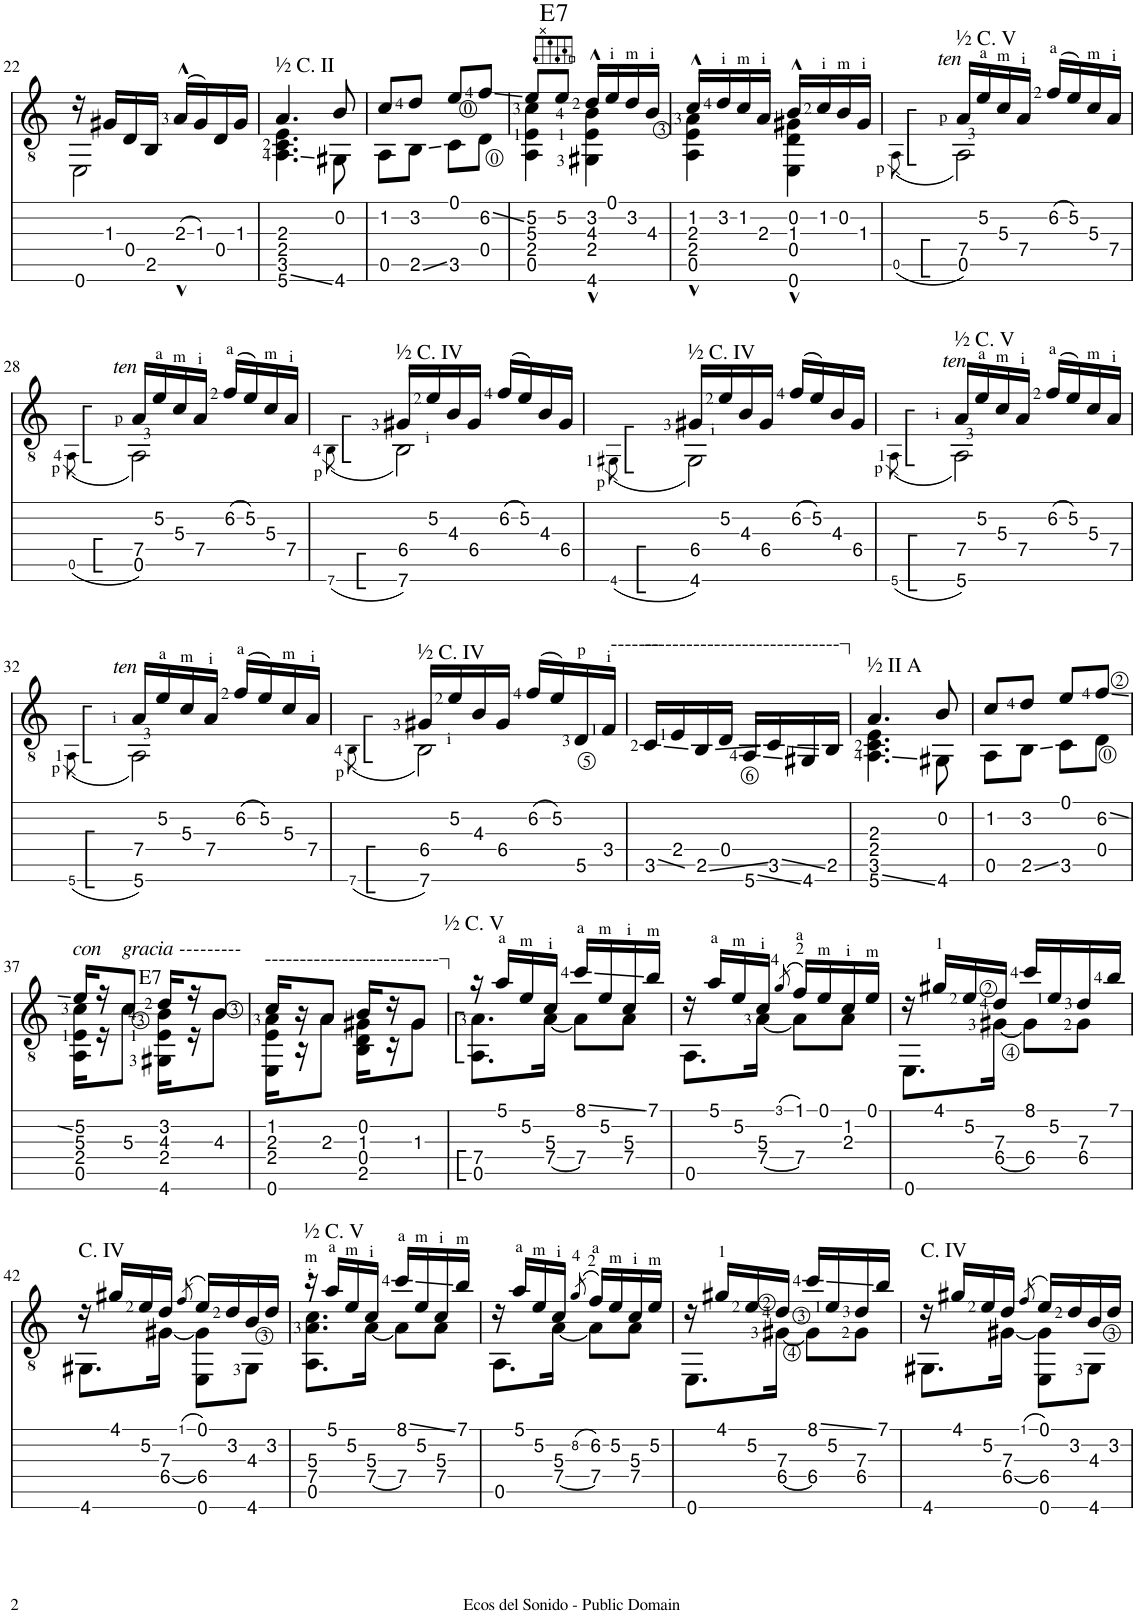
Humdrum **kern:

**kern	**kern	**harte
*part1	*part1	*part1
*staff2	*staff1	*
*I"Guitar	*	*
*I'Guit.	*	*
!!LO:PB:g=z
*	*clefGv2	*
*k[]	*k[]	*
*M2/4	*M2/4	*
=22	=22	=22
*^	*^	*
16r	2EE	16r	2EE\	.
16G#LL	.	16G#X/LL	.	.
16D	.	16D/	.	.
16BBJJ	.	16BB/JJ	.	.
16A^^LL	.	(16A^^/LL	.	.
16G#J	.	16G#/)	.	.
16DL	.	16D/	.	.
16G#JJ	.	16G#/JJ	.	.
=23	=23	=23	=23	=23
!	!	!LO:TX:a:t=½ C. II	!	!
4.A	4.AA 4.C 4.E	4.A/	4.AA\ 4.C\ 4.E\	.
8B	8GG#	8B/	8GG#X\	.
=24	=24	=24	=24	=24
8cL	8AAL	8c/L	8AA\L	.
8dJ	8BBJ	8d/J	8BB\J	.
8eL	8CL	8e/L	8C\L	.
8fJ	8DJ	8f/J	8D\J	.
=25	=25	=25	=25	=25
8eL	4AA 4E 4c	8e/L	4AA\ 4E\ 4c\	.
8eJ	.	8e/J	.	.
!	!	!	!	!LO:H:kt=7
16d^^LL	4GG# 4E 4B	16d^^/LL	4GG#X\ 4E\ 4B\	E:7
16eJ	.	16e/	.	.
16dL	.	16d/	.	.
16BJJ	.	16B/JJ	.	.
=26	=26	=26	=26	=26
16c^^LL	4AA 4E 4A	16c^^/LL	4AA\ 4E\ 4A\	.
16dJ	.	16d/	.	.
16cL	.	16c/	.	.
16AJJ	.	16A/JJ	.	.
16B^^LL	4EE 4D 4G#	16B^^/LL	4EE\ 4D\ 4G#X\	.
16cJ	.	16c/	.	.
16BL	.	16B/	.	.
16G#JJ	.	16G#/JJ	.	.
=27	=27	=27	=27	=27
.	qAA	.	(8qAA\	.
!	!	!LO:TX:a:t=½ C. V	!	!
!	!	!LO:TX:a:i:t=ten	!	!
16ALL	2AA	16A/LL	2AA\)	.
16eJ	.	16e/	.	.
16cL	.	16c/	.	.
16AJJ	.	16A/JJ	.	.
16fLL	.	(16f/LL	.	.
16eJ	.	16e/)	.	.
16cL	.	16c/	.	.
16AJJ	.	16A/JJ	.	.
!!LO:LB:g=z	!!
=28	=28	=28	=28	=28
.	qAA	.	(8qAA\	.
!	!	!LO:TX:a:i:t=ten	!	!
16ALL	2AA	16A/LL	2AA\)	.
16eJ	.	16e/	.	.
16cL	.	16c/	.	.
16AJJ	.	16A/JJ	.	.
16fLL	.	(16f/LL	.	.
16eJ	.	16e/)	.	.
16cL	.	16c/	.	.
16AJJ	.	16A/JJ	.	.
=29	=29	=29	=29	=29
.	qBB	.	(8qBB\	.
!	!	!LO:TX:a:t=½ C. IV	!	!
16G#LL	2BB	16G#X/LL	2BB\)	.
16eJ	.	16e/	.	.
16BL	.	16B/	.	.
16G#JJ	.	16G#/JJ	.	.
16fLL	.	(16f/LL	.	.
16eJ	.	16e/)	.	.
16BL	.	16B/	.	.
16G#JJ	.	16G#/JJ	.	.
=30	=30	=30	=30	=30
.	qGG#	.	(8qGG#X\	.
!	!	!LO:TX:a:t=½ C. IV	!	!
16G#XLL	2GG#	16G#X/LL	2GG#\)	.
16eJ	.	16e/	.	.
16BL	.	16B/	.	.
16G#JJ	.	16G#/JJ	.	.
16fLL	.	(16f/LL	.	.
16eJ	.	16e/)	.	.
16BL	.	16B/	.	.
16G#JJ	.	16G#/JJ	.	.
=31	=31	=31	=31	=31
.	qAA	.	(8qAA\	.
!	!	!LO:TX:a:t=½ C. V	!	!
!	!	!LO:TX:a:i:t=ten	!	!
16ALL	2AA	16A/LL	2AA\)	.
16eJ	.	16e/	.	.
16cL	.	16c/	.	.
16AJJ	.	16A/JJ	.	.
16fLL	.	(16f/LL	.	.
16eJ	.	16e/)	.	.
16cL	.	16c/	.	.
16AJJ	.	16A/JJ	.	.
!!LO:LB:g=z	!!
=32	=32	=32	=32	=32
.	qAA	.	(8qAA\	.
!	!	!LO:TX:a:i:t=ten	!	!
16ALL	2AA	16A/LL	2AA\)	.
16eJ	.	16e/	.	.
16cL	.	16c/	.	.
16AJJ	.	16A/JJ	.	.
16fLL	.	(16f/LL	.	.
16eJ	.	16e/)	.	.
16cL	.	16c/	.	.
16AJJ	.	16A/JJ	.	.
=33	=33	=33	=33	=33
.	qBB	.	(8qBB\	.
!	!	!LO:TX:a:t=½ C. IV	!	!
16G#XLL	2BB	16G#X/LL	2BB\)	.
16eJ	.	16e/	.	.
16BL	.	16B/	.	.
16G#JJ	.	16G#/JJ	.	.
16fLL	.	(16f/LL	.	.
16eJ	.	16e/)	.	.
16DL	.	16D/	.	.
!	!	!LO:TX:a:t=-------	!	!
16FJJ	.	16F/JJ	.	.
*v	*v	*	*	*
*	*v	*v	*
=34	=34	=34
!	!LO:TX:a:t=----------------------------┐	!
16CLL	16C/LL	.
16EJ	16E/	.
16BBL	16BB/	.
16DJJ	16D/JJ	.
16AALL	16AA/LL	.
16CJ	16C/	.
16GG#L	16GG#X/	.
16BBJJ	16BB/JJ	.
=35	=35	=35
*^	*^	*
!	!	!LO:TX:a:t=½ II A	!	!
4.A	4.AA 4.C 4.E	4.A/	4.AA\ 4.C\ 4.E\	.
8B	8GG#	8B/	8GG#X\	.
=36	=36	=36	=36	=36
8cL	8AAL	8c/L	8AA\L	.
8dJ	8BBJ	8d/J	8BB\J	.
8eL	8CL	8e/L	8C\L	.
8fJ	8DJ	8f/J	8D\J	.
!!LO:LB:g=z	!!
=37	=37	=37	=37	=37
!	!	!LO:TX:a:i:t=con    gracia ---------	!	!
16e	16AA 16E 16c	16e/LL	16AA\ 16E\ 16c\LL	.
16r	16r	16r	16r	.
8c	8c	8c/J	8c\J	.
!	!	!LO:TX:a:t=E7	!	!
16d	16GG# 16E 16B	16d/LL	16GG#X\ 16E\ 16B\LL	.
16r	16r	16r	16r	.
8B	8B	8B/J	8B\J	.
=38	=38	=38	=38	=38
!	!	!LO:TX:a:t=-------------------------┐	!	!
16c	16EE 16E 16A	16c/LL	16EE\ 16E\ 16A\LL	.
16r	16r	16r	16r	.
8A	8A	8A/J	8A\J	.
16B	16BB 16D 16G#	16B/LL	16BB\ 16D\ 16G#X\LL	.
16r	16r	16r	16r	.
8G#	8G#	8G#/J	8G#\J	.
=39	=39	=39	=39	=39
!	!	!LO:TX:a:t=½ C. V	!	!
16r	8.AA\ 8.A\L	16r	8.AA\ 8.A\L	.
16aLL	.	16a/LL	.	.
16e	.	16e/	.	.
16cJJ	[16AJk	16c/JJ	[16A\Jk	.
16ccLL	8AL]	16cc/LL	8A\L]	.
16eJ	.	16e/	.	.
16cL	8AJ	16c/	8A\J	.
16bJJ	.	16b/JJ	.	.
=40	=40	=40	=40	=40
16r	8.AAL	16r	8.AA\L	.
16aLL	.	16a/LL	.	.
16e	.	16e/	.	.
16cJJ	[16AJk	16c/JJ	[16A\Jk	.
qg	.	(8qg/	.	.
16fLL	8AL]	16f/LL)	8A\L]	.
16eJ	.	16e/	.	.
16cL	8AJ	16c/	8A\J	.
16eJJ	.	16e/JJ	.	.
=41	=41	=41	=41	=41
16r	8.EEL	16r	8.EE\L	.
16g#XLL	.	16g#X/LL	.	.
16e	.	16e/	.	.
16dJJ	[16G#XJk	16d/JJ	[16G#X\Jk	.
16ccLL	8G#L]	16cc/LL	8G#\L]	.
16eJ	.	16e/	.	.
16dL	8G#J	16d/	8G#\J	.
16bJJ	.	16b/JJ	.	.
!!LO:LB:g=z	!!
=42	=42	=42	=42	=42
!	!	!LO:TX:a:t=C. IV	!	!
16r	8.GG#L	16r	8.GG#X\L	.
16g#XLL	.	16g#X/LL	.	.
16e	.	16e/	.	.
16dJJ	[16G#XJk	16d/JJ	[16G#X\Jk	.
qf	.	(8qf/	.	.
16eLL	8EE\ 8G#]\L	16e/LL)	8EE\ 8G#\]L	.
16dJ	.	16d/	.	.
16BL	8GG#J	16B/	8GG#\J	.
16dJJ	.	16d/JJ	.	.
=43	=43	=43	=43	=43
!	!	!LO:TX:a:t=½ C. V	!	!
16r	8.AA\ 8.A\ 8.c\L	16r	8.AA\ 8.A\ 8.c\L	.
16aLL	.	16a/LL	.	.
16e	.	16e/	.	.
16cJJ	[16AJk	16c/JJ	[16A\Jk	.
16ccLL	8AL]	16cc/LL	8A\L]	.
16eJ	.	16e/	.	.
16cL	8AJ	16c/	8A\J	.
16bJJ	.	16b/JJ	.	.
=44	=44	=44	=44	=44
16r	8.AAL	16r	8.AA\L	.
16aLL	.	16a/LL	.	.
16e	.	16e/	.	.
16cJJ	[16AJk	16c/JJ	[16A\Jk	.
qg	.	(8qg/	.	.
16fLL	8AL]	16f/LL)	8A\L]	.
16eJ	.	16e/	.	.
16cL	8AJ	16c/	8A\J	.
16eJJ	.	16e/JJ	.	.
=45	=45	=45	=45	=45
16r	8.EEL	16r	8.EE\L	.
16g#XLL	.	16g#X/LL	.	.
16e	.	16e/	.	.
16dJJ	[16G#XJk	16d/JJ	[16G#X\Jk	.
16ccLL	8G#L]	16cc/LL	8G#\L]	.
16eJ	.	16e/	.	.
16dL	8G#J	16d/	8G#\J	.
16bJJ	.	16b/JJ	.	.
=46	=46	=46	=46	=46
!	!	!LO:TX:a:t=C. IV	!	!
16r	8.GG#XL	16r	8.GG#X\L	.
16g#XLL	.	16g#X/LL	.	.
16e	.	16e/	.	.
16dJJ	[16G#XJk	16d/JJ	[16G#X\Jk	.
qf	.	(8qf/	.	.
16eLL	8EE\ 8G#]\L	16e/LL)	8EE\ 8G#\]L	.
16dJ	.	16d/	.	.
16BL	8GG#J	16B/	8GG#\J	.
16dJJ	.	16d/JJ	.	.
*v	*v	*	*	*
*	*v	*v	*
=	=	=
*-	*-	*-
